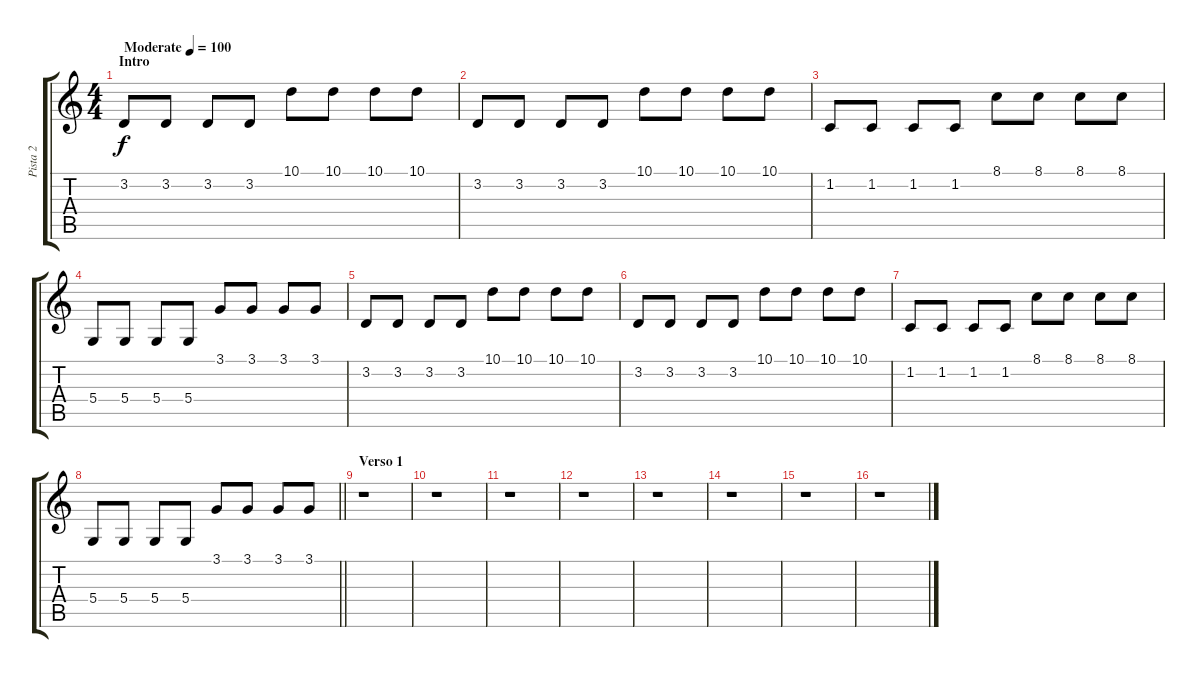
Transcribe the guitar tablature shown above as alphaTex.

\track ("Pista 2" "Pista 2") {instrument violin}
\staff {score tabs}
\tuning (E4 B3 G3 D3 A2 E2) {hide}
\ts (4 4)
\section ("" "Intro")
\tempo (100 "Moderate")
\clef g2
\ks c
3.2.8{dy f instrument violin} 3.2.8 3.2.8 3.2.8 10.1.8 10.1.8 10.1.8 10.1.8 |
3.2.8 3.2.8 3.2.8 3.2.8 10.1.8 10.1.8 10.1.8 10.1.8 |
1.2.8 1.2.8 1.2.8 1.2.8 8.1.8 8.1.8 8.1.8 8.1.8 |
5.4.8 5.4.8 5.4.8 5.4.8 3.1.8 3.1.8 3.1.8 3.1.8 |
3.2.8 3.2.8 3.2.8 3.2.8 10.1.8 10.1.8 10.1.8 10.1.8 |
3.2.8 3.2.8 3.2.8 3.2.8 10.1.8 10.1.8 10.1.8 10.1.8 |
1.2.8 1.2.8 1.2.8 1.2.8 8.1.8 8.1.8 8.1.8 8.1.8 |
\barLineRight lightlight
5.4.8 5.4.8 5.4.8 5.4.8 3.1.8 3.1.8 3.1.8 3.1.8 |
\section ("" "Verso 1")
r.1 |
r.1 |
r.1 |
r.1 |
r.1 |
r.1 |
r.1 |
r.1
